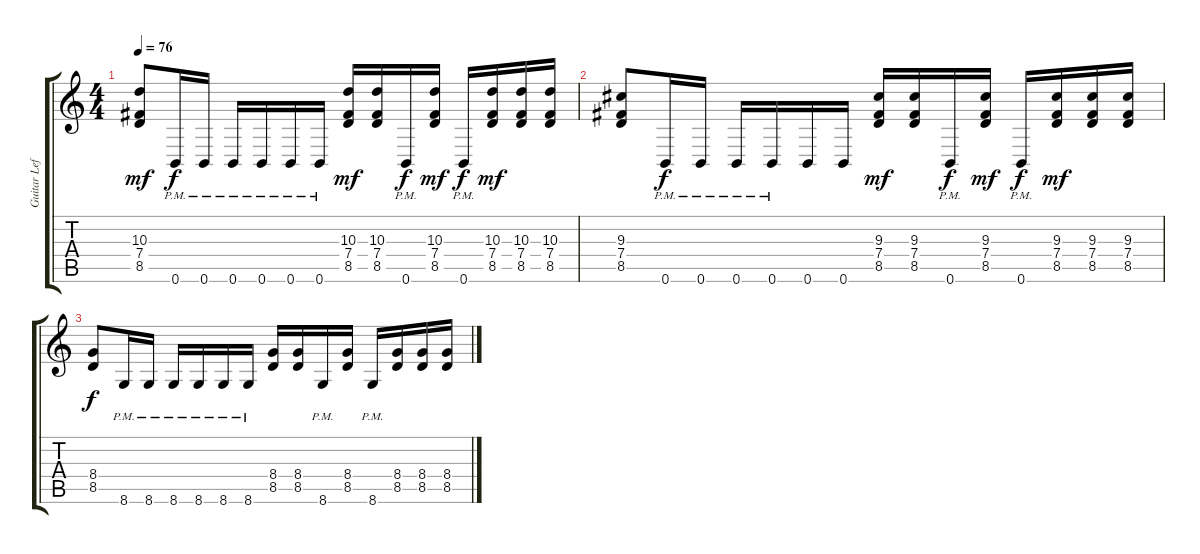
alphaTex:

\track ("Guitar Left" "Guitar Lef") {instrument distortionguitar}
\staff {score tabs}
\tuning (Db4 Ab3 E3 B2 Gb2 B1) {hide}
\ts (4 4)
\tempo 76
\clef g2
\ks c
(10.3 7.4 8.5).8{dy mf} 0.6{pm}.16{dy f} 0.6{pm}.16 0.6{pm}.16 0.6{pm}.16 0.6{pm}.16 0.6{pm}.16 (10.3 7.4 8.5).16{dy mf} (10.3 7.4 8.5).16 0.6{pm}.16{dy f} (10.3 7.4 8.5).16{dy mf} 0.6{pm}.16{dy f} (10.3 7.4 8.5).16{dy mf} (10.3 7.4 8.5).16 (10.3 7.4 8.5).16 |
(9.3 7.4 8.5).8 0.6{pm}.16{dy f} 0.6{pm}.16 0.6{pm}.16 0.6{pm}.16 0.6.16 0.6.16 (9.3 7.4 8.5).16{dy mf} (9.3 7.4 8.5).16 0.6{pm}.16{dy f} (9.3 7.4 8.5).16{dy mf} 0.6{pm}.16{dy f} (9.3 7.4 8.5).16{dy mf} (9.3 7.4 8.5).16 (9.3 7.4 8.5).16 |
(8.4 8.5).8{dy f} 8.6{pm}.16 8.6{pm}.16 8.6{pm}.16 8.6{pm}.16 8.6{pm}.16 8.6{pm}.16 (8.4 8.5).16 (8.4 8.5).16 8.6{pm}.16 (8.4 8.5).16 8.6{pm}.16 (8.4 8.5).16 (8.4 8.5).16 (8.4 8.5).16
